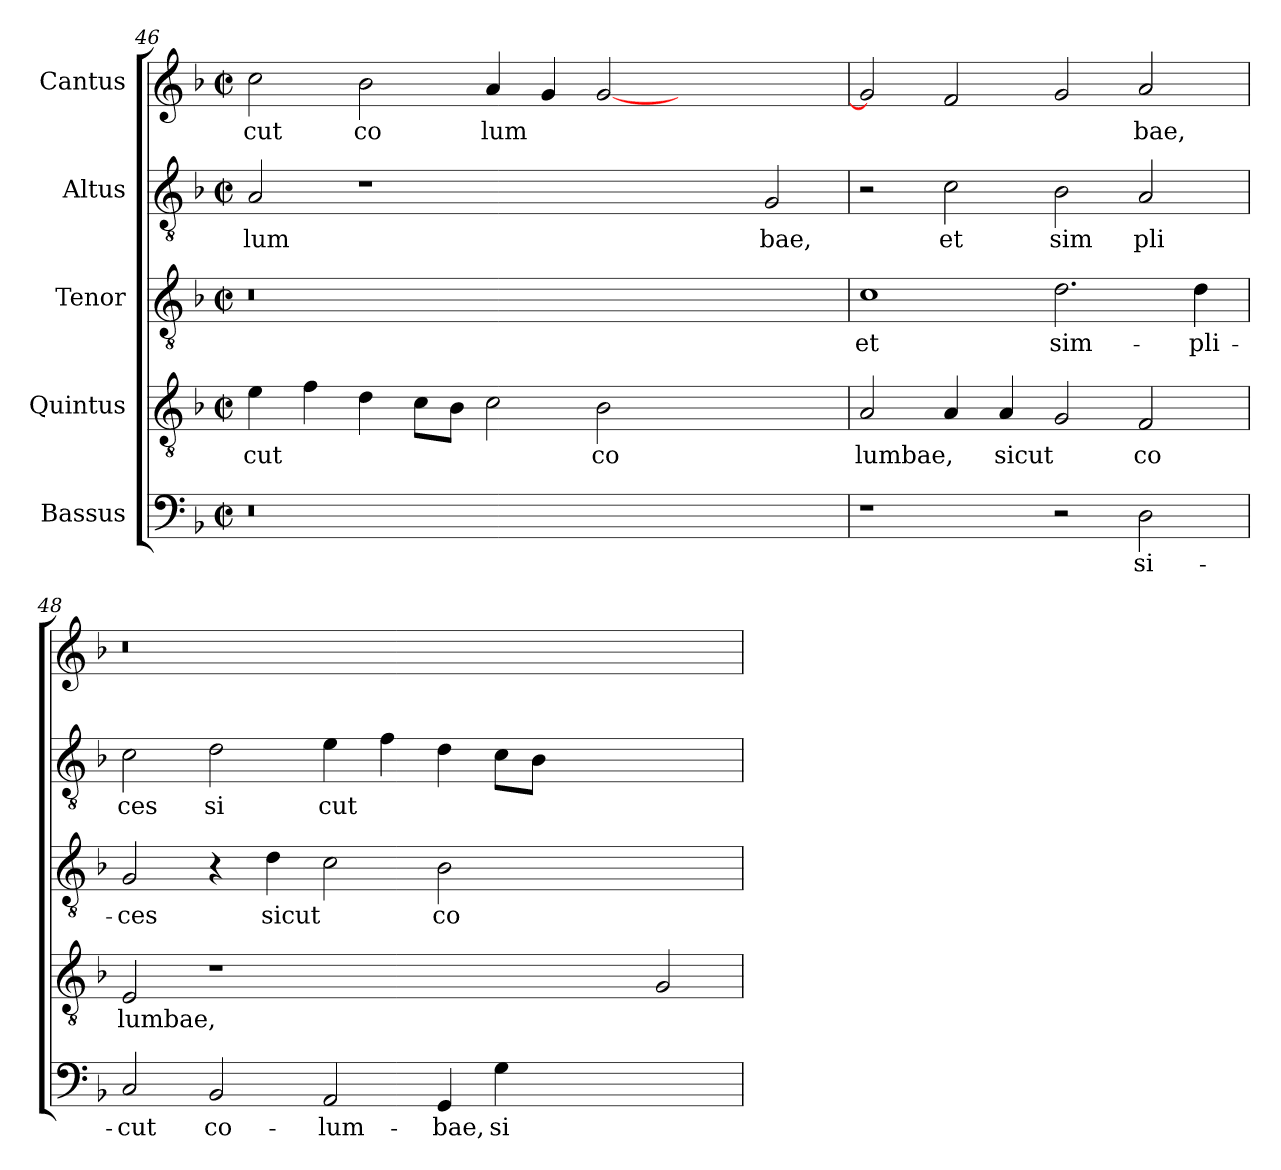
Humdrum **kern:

**kern	**text	**kern	**text	**kern	**text	**kern	**text	**kern	**text
*part5	*part5	*part4	*part4	*part3	*part3	*part2	*part2	*part1	*part1
*staff5	*staff5	*staff4	*staff4	*staff3	*staff3	*staff2	*staff2	*staff1	*staff1
*I"Bassus	*	*I"Quintus	*	*I"Tenor	*	*I"Altus	*	*I"Cantus	*
*clefF4	*	*clefGv2	*	*clefGv2	*	*clefGv2	*	*clefG2	*
*k[b-]	*	*k[b-]	*	*k[b-]	*	*k[b-]	*	*k[b-]	*
*F:	*	*F:	*	*F:	*	*F:	*	*F:	*
*M2/2	*	*M2/2	*	*M2/2	*	*M2/2	*	*M2/2	*
*met(c|)	*	*met(c|)	*	*met(c|)	*	*met(c|)	*	*met(c|)	*
=46	=46	=46	=46	=46	=46	=46	=46	=46	=46
!	!	!	!LO:LY:b	!	!	!	!LO:LY:b:cj	!	!LO:LY:b:cj
0r	.	4e\	cut	0r	.	2A/	lum	2cc\	cut
.	.	4f\	.	.	.	.	.	.	.
!	!	!	!	!	!	!LO:N:vis=1	!	!	!LO:LY:b:cj
.	.	4d\	.	.	.	0r	.	2b-\	co
.	.	8c\L	.	.	.	.	.	.	.
.	.	8B-\J	.	.	.	.	.	.	.
!	!	!	!	!	!	!	!	!	!LO:LY:b
.	.	2c\	.	.	.	.	.	4a/	lum
.	.	.	.	.	.	.	.	4g/	.
!	!	!	!LO:LY:b:cj	!	!	!	!	!	!
.	.	2B-\	co	.	.	.	.	[<2g/	.
1ryy	.	1ryy	.	1ryy	.	.	.	1ryy	.
!	!	!	!	!	!	!	!LO:LY:b:cj	!	!
.	.	.	.	.	.	2G/	bae,	.	.
=47	=47	=47	=47	=47	=47	=47	=47	=47	=47
!	!	!	!LO:LY:b:cj	!	!LO:LY:b:cj	!	!	!	!
1r	.	2A/	lumbae,	1c	et	2r	.	2g/]	.
!	!	!	!	!	!	!	!LO:LY:b:cj	!	!
.	.	4A/	.	.	.	2c\	et	2f/	.
!	!	!	!LO:LY:b	!	!	!	!	!	!
.	.	4A/	sicut	.	.	.	.	.	.
!	!	!	!	!	!LO:LY:b:cj	!	!LO:LY:b:cj	!	!
2r	.	2G/	.	2.d\	sim-	2B-\	sim	2g/	.
!	!LO:LY:b:cj	!	!LO:LY:b:cj	!	!	!	!LO:LY:b:cj	!	!LO:LY:b:cj
2D\	si-	2F/	co	.	.	2A/	pli	2a/	bae,
!	!	!	!	!	!LO:LY:b:cj	!	!	!	!
.	.	.	.	4d\	-pli-	.	.	.	.
!!LO:LB:g=z
=48	=48	=48	=48	=48	=48	=48	=48	=48	=48
!	!LO:LY:b:cj	!	!LO:LY:b	!	!LO:LY:b:cj	!	!LO:LY:b:cj	!	!
2C/	-cut	2E/	lumbae,	2G/	-ces	2c\	ces	0r	.
!	!LO:LY:b:cj	!LO:N:vis=1	!	!	!	!	!LO:LY:b:cj	!	!
2BB-/	co-	0r	.	4r	.	2d\	si	.	.
!	!	!	!	!	!LO:LY:b	!	!	!	!
.	.	.	.	4d\	sicut	.	.	.	.
!	!LO:LY:b:cj	!	!	!	!	!	!LO:LY:b	!	!
2AA/	-lum-	.	.	2c\	.	4e\	cut	.	.
.	.	.	.	.	.	4f\	.	.	.
!	!LO:LY:b:cj	!	!	!	!LO:LY:b:cj	!	!	!	!
4GG/	-bae,	.	.	2B-\	co	4d\	.	.	.
!	!LO:LY:b:cj	!	!	!	!	!	!	!	!
4G\	si-	.	.	.	.	8c\L	.	.	.
.	.	.	.	.	.	8B-\J	.	.	.
1ryy	.	.	.	1ryy	.	1ryy	.	1ryy	.
.	.	2G/	.	.	.	.	.	.	.
=	=	=	=	=	=	=	=	=	=
*-	*-	*-	*-	*-	*-	*-	*-	*-	*-
